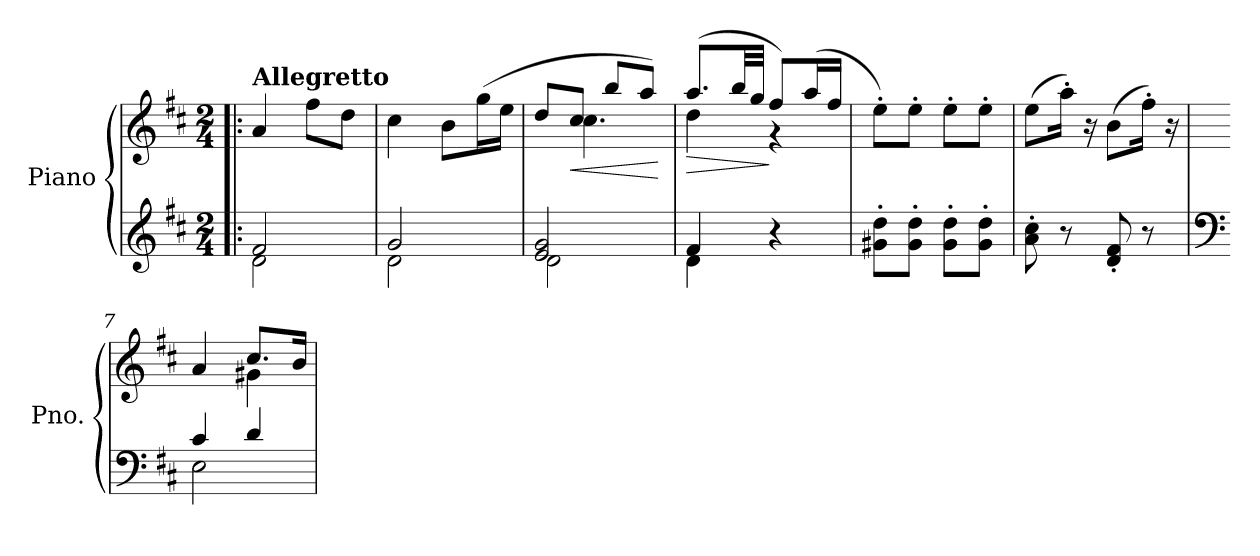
**kern	**kern	**dynam
*part1	*part1	*part1
*staff2	*staff1	*staff1/2
*I"Piano	*	*
*I'Pno.	*	*
*clefG2	*clefG2	*
*k[f#c#]	*k[f#c#]	*
*M2/4	*M2/4	*
*MM112	*MM112	*
=1!|:	=1!|:	=1!|:
*^	*	*
!	!	!LO:TX:a:B:t=Allegretto	!
2f#/	2d\	4a/	.
.	.	8ff#\L	.
.	.	8dd\J	.
=2	=2	=2	=2
2g/	2d\	4cc#\	.
.	.	8b\L	.
.	.	(>16gg\L	.
.	.	16ee\JJ	.
=3	=3	=3	=3
*	*	*^	*
2e/ 2g/	2d\	8dd/L	8ryy	.
!	!	!	!	!LO:HP:b
.	.	8cc#/J	4.cc#\	<
.	.	8bb/L	.	.
.	.	8aa/J)	.	.
*v	*v	*	*	*
*	*v	*v	*
.	.	[
=4	=4	=4
*^	*	*
!	!	!	!LO:HP:b
*	*	*^	*
4f#/	4d\	(>8.aa/L	4dd\	>
.	.	32bb/LL	.	.
.	.	32gg/JJJ	.	.
4r	4ryy	8ff#/L)	4r	]
.	.	(>16aa/L	.	.
.	.	16ff#/JJ	.	.
*v	*v	*	*	*
*	*v	*v	*
=5	=5	=5
8g#X\' 8dd\'L	8ee'\L)	.
8g#\' 8dd\'J	8ee'\J	.
8g#\' 8dd\'L	8ee'\L	.
8g#\' 8dd\'J	8ee'\J	.
=6	=6	=6
8a\' 8cc#\'	(>8ee\L	.
8r	16aa'\Jk)	.
.	16r	.
8d/' 8f#/'	(>8b\L	.
8r	16ff#'\Jk)	.
.	16r	.
!!LO:LB:g=z
=7	=7	=7
*clefF4	*	*
*^	*^	*
4c#/	2E\	4a/	4ryy	.
4d/	.	8.cc#/L	4g#X\	.
.	.	16b/Jk	.	.
*v	*v	*	*	*
*	*v	*v	*
=	=	=
*-	*-	*-
